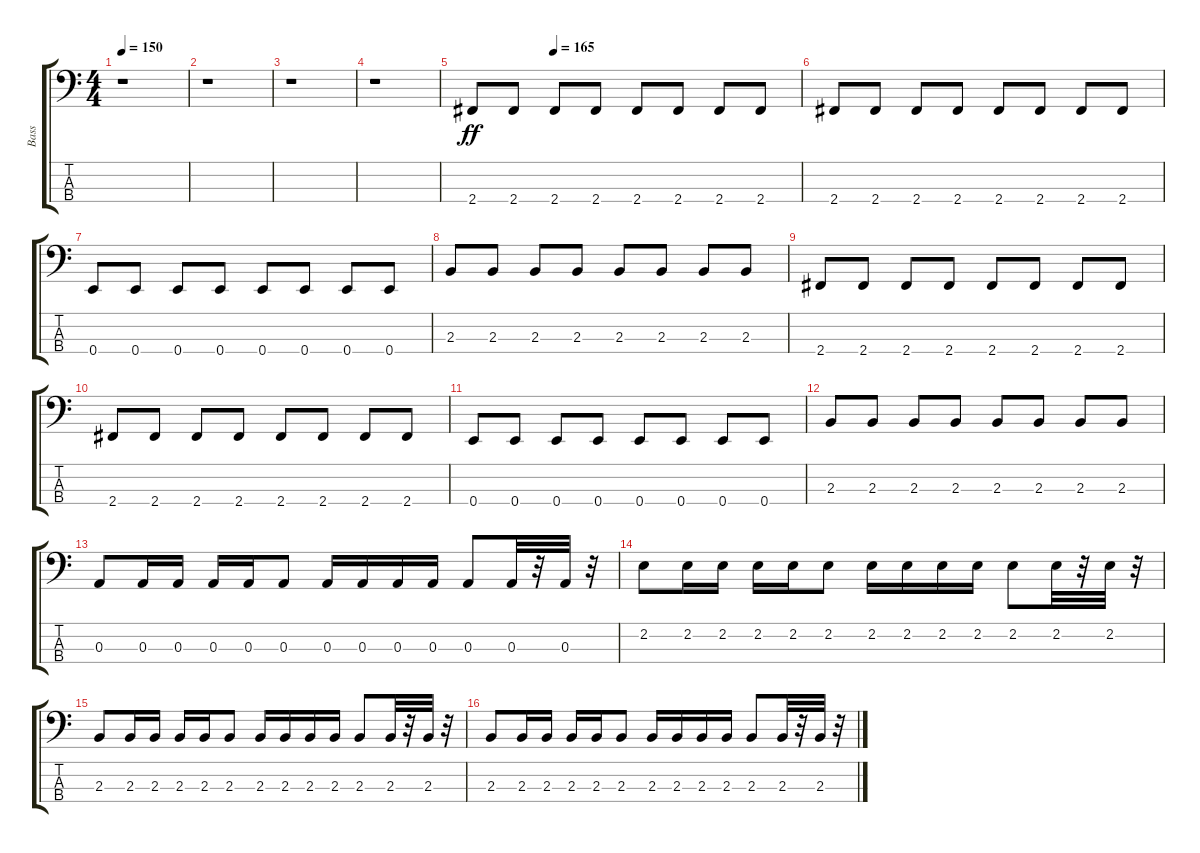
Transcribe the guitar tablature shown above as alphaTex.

\track ("Bass" "Bass") {instrument electricbasspick}
\staff {score tabs}
\tuning (G2 D2 A1 E1) {hide}
\ts (4 4)
\tempo 150
\clef f4
\ks c
r.1{dy ff} |
r.1 |
r.1 |
r.1 |
\tempo (165 0.25)
2.4.8 2.4.8 2.4.8 2.4.8 2.4.8 2.4.8 2.4.8 2.4.8 |
2.4.8 2.4.8 2.4.8 2.4.8 2.4.8 2.4.8 2.4.8 2.4.8 |
0.4.8 0.4.8 0.4.8 0.4.8 0.4.8 0.4.8 0.4.8 0.4.8 |
2.3.8 2.3.8 2.3.8 2.3.8 2.3.8 2.3.8 2.3.8 2.3.8 |
2.4.8 2.4.8 2.4.8 2.4.8 2.4.8 2.4.8 2.4.8 2.4.8 |
2.4.8 2.4.8 2.4.8 2.4.8 2.4.8 2.4.8 2.4.8 2.4.8 |
0.4.8 0.4.8 0.4.8 0.4.8 0.4.8 0.4.8 0.4.8 0.4.8 |
2.3.8 2.3.8 2.3.8 2.3.8 2.3.8 2.3.8 2.3.8 2.3.8 |
0.3.8 0.3.16 0.3.16 0.3.16 0.3.16 0.3.8 0.3.16 0.3.16 0.3.16 0.3.16 0.3.8 0.3.32 r.32 0.3.32 r.32 |
2.2.8 2.2.16 2.2.16 2.2.16 2.2.16 2.2.8 2.2.16 2.2.16 2.2.16 2.2.16 2.2.8 2.2.32 r.32 2.2.32 r.32 |
2.3.8 2.3.16 2.3.16 2.3.16 2.3.16 2.3.8 2.3.16 2.3.16 2.3.16 2.3.16 2.3.8 2.3.32 r.32 2.3.32 r.32 |
2.3.8 2.3.16 2.3.16 2.3.16 2.3.16 2.3.8 2.3.16 2.3.16 2.3.16 2.3.16 2.3.8 2.3.32 r.32 2.3.32 r.32
